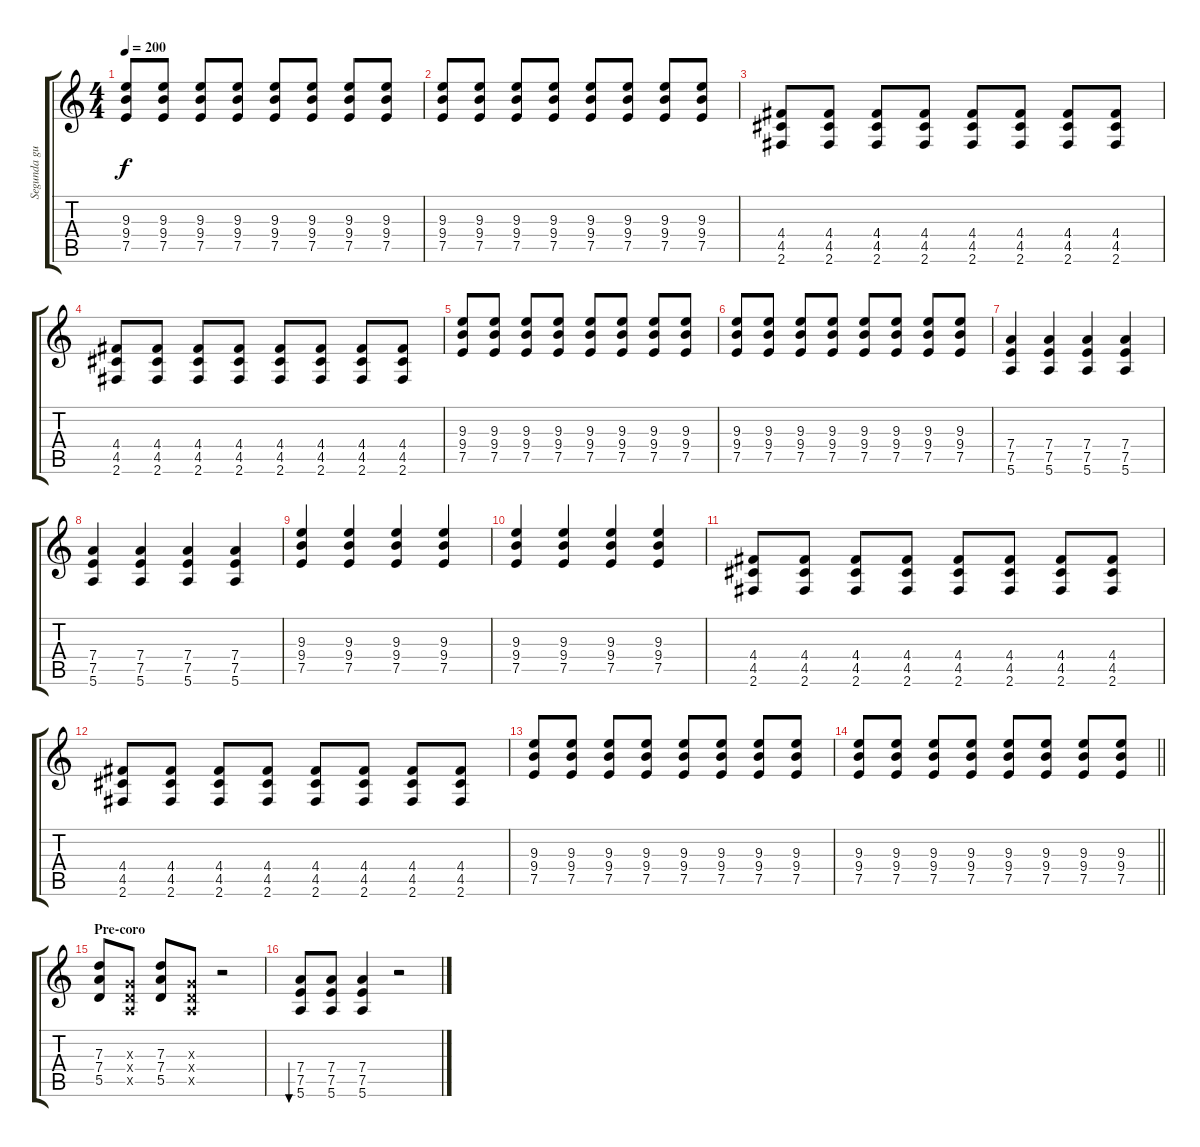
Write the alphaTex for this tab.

\track ("Segunda guitarra (arreglos)" "Segunda gu") {instrument overdrivenguitar}
\staff {score tabs}
\tuning (E4 B3 G3 D3 A2 E2) {hide}
\ts (4 4)
\tempo 200
\clef g2
\ks c
(9.3 9.4 7.5).8{dy f} (9.3 9.4 7.5).8 (9.3 9.4 7.5).8 (9.3 9.4 7.5).8 (9.3 9.4 7.5).8 (9.3 9.4 7.5).8 (9.3 9.4 7.5).8 (9.3 9.4 7.5).8 |
(9.3 9.4 7.5).8 (9.3 9.4 7.5).8 (9.3 9.4 7.5).8 (9.3 9.4 7.5).8 (9.3 9.4 7.5).8 (9.3 9.4 7.5).8 (9.3 9.4 7.5).8 (9.3 9.4 7.5).8 |
(4.4 4.5 2.6).8 (4.4 4.5 2.6).8 (4.4 4.5 2.6).8 (4.4 4.5 2.6).8 (4.4 4.5 2.6).8 (4.4 4.5 2.6).8 (4.4 4.5 2.6).8 (4.4 4.5 2.6).8 |
(4.4 4.5 2.6).8 (4.4 4.5 2.6).8 (4.4 4.5 2.6).8 (4.4 4.5 2.6).8 (4.4 4.5 2.6).8 (4.4 4.5 2.6).8 (4.4 4.5 2.6).8 (4.4 4.5 2.6).8 |
(9.3 9.4 7.5).8 (9.3 9.4 7.5).8 (9.3 9.4 7.5).8 (9.3 9.4 7.5).8 (9.3 9.4 7.5).8 (9.3 9.4 7.5).8 (9.3 9.4 7.5).8 (9.3 9.4 7.5).8 |
(9.3 9.4 7.5).8 (9.3 9.4 7.5).8 (9.3 9.4 7.5).8 (9.3 9.4 7.5).8 (9.3 9.4 7.5).8 (9.3 9.4 7.5).8 (9.3 9.4 7.5).8 (9.3 9.4 7.5).8 |
(7.4 7.5 5.6).4 (7.4 7.5 5.6).4 (7.4 7.5 5.6).4 (7.4 7.5 5.6).4 |
(7.4 7.5 5.6).4 (7.4 7.5 5.6).4 (7.4 7.5 5.6).4 (7.4 7.5 5.6).4 |
(9.3 9.4 7.5).4 (9.3 9.4 7.5).4 (9.3 9.4 7.5).4 (9.3 9.4 7.5).4 |
(9.3 9.4 7.5).4 (9.3 9.4 7.5).4 (9.3 9.4 7.5).4 (9.3 9.4 7.5).4 |
(4.4 4.5 2.6).8 (4.4 4.5 2.6).8 (4.4 4.5 2.6).8 (4.4 4.5 2.6).8 (4.4 4.5 2.6).8 (4.4 4.5 2.6).8 (4.4 4.5 2.6).8 (4.4 4.5 2.6).8 |
(4.4 4.5 2.6).8 (4.4 4.5 2.6).8 (4.4 4.5 2.6).8 (4.4 4.5 2.6).8 (4.4 4.5 2.6).8 (4.4 4.5 2.6).8 (4.4 4.5 2.6).8 (4.4 4.5 2.6).8 |
(9.3 9.4 7.5).8 (9.3 9.4 7.5).8 (9.3 9.4 7.5).8 (9.3 9.4 7.5).8 (9.3 9.4 7.5).8 (9.3 9.4 7.5).8 (9.3 9.4 7.5).8 (9.3 9.4 7.5).8 |
\barLineRight lightlight
(9.3 9.4 7.5).8 (9.3 9.4 7.5).8 (9.3 9.4 7.5).8 (9.3 9.4 7.5).8 (9.3 9.4 7.5).8 (9.3 9.4 7.5).8 (9.3 9.4 7.5).8 (9.3 9.4 7.5).8 |
\section ("" "Pre-coro")
(7.3 7.4 5.5).8 (0.3{x} 0.4{x} 0.5{x}).8 (7.3 7.4 5.5).8 (0.3{x} 0.4{x} 0.5{x}).8 r.2 |
(7.4 7.5 5.6).8{bu 60} (7.4 7.5 5.6).8 (7.4 7.5 5.6).4 r.2
